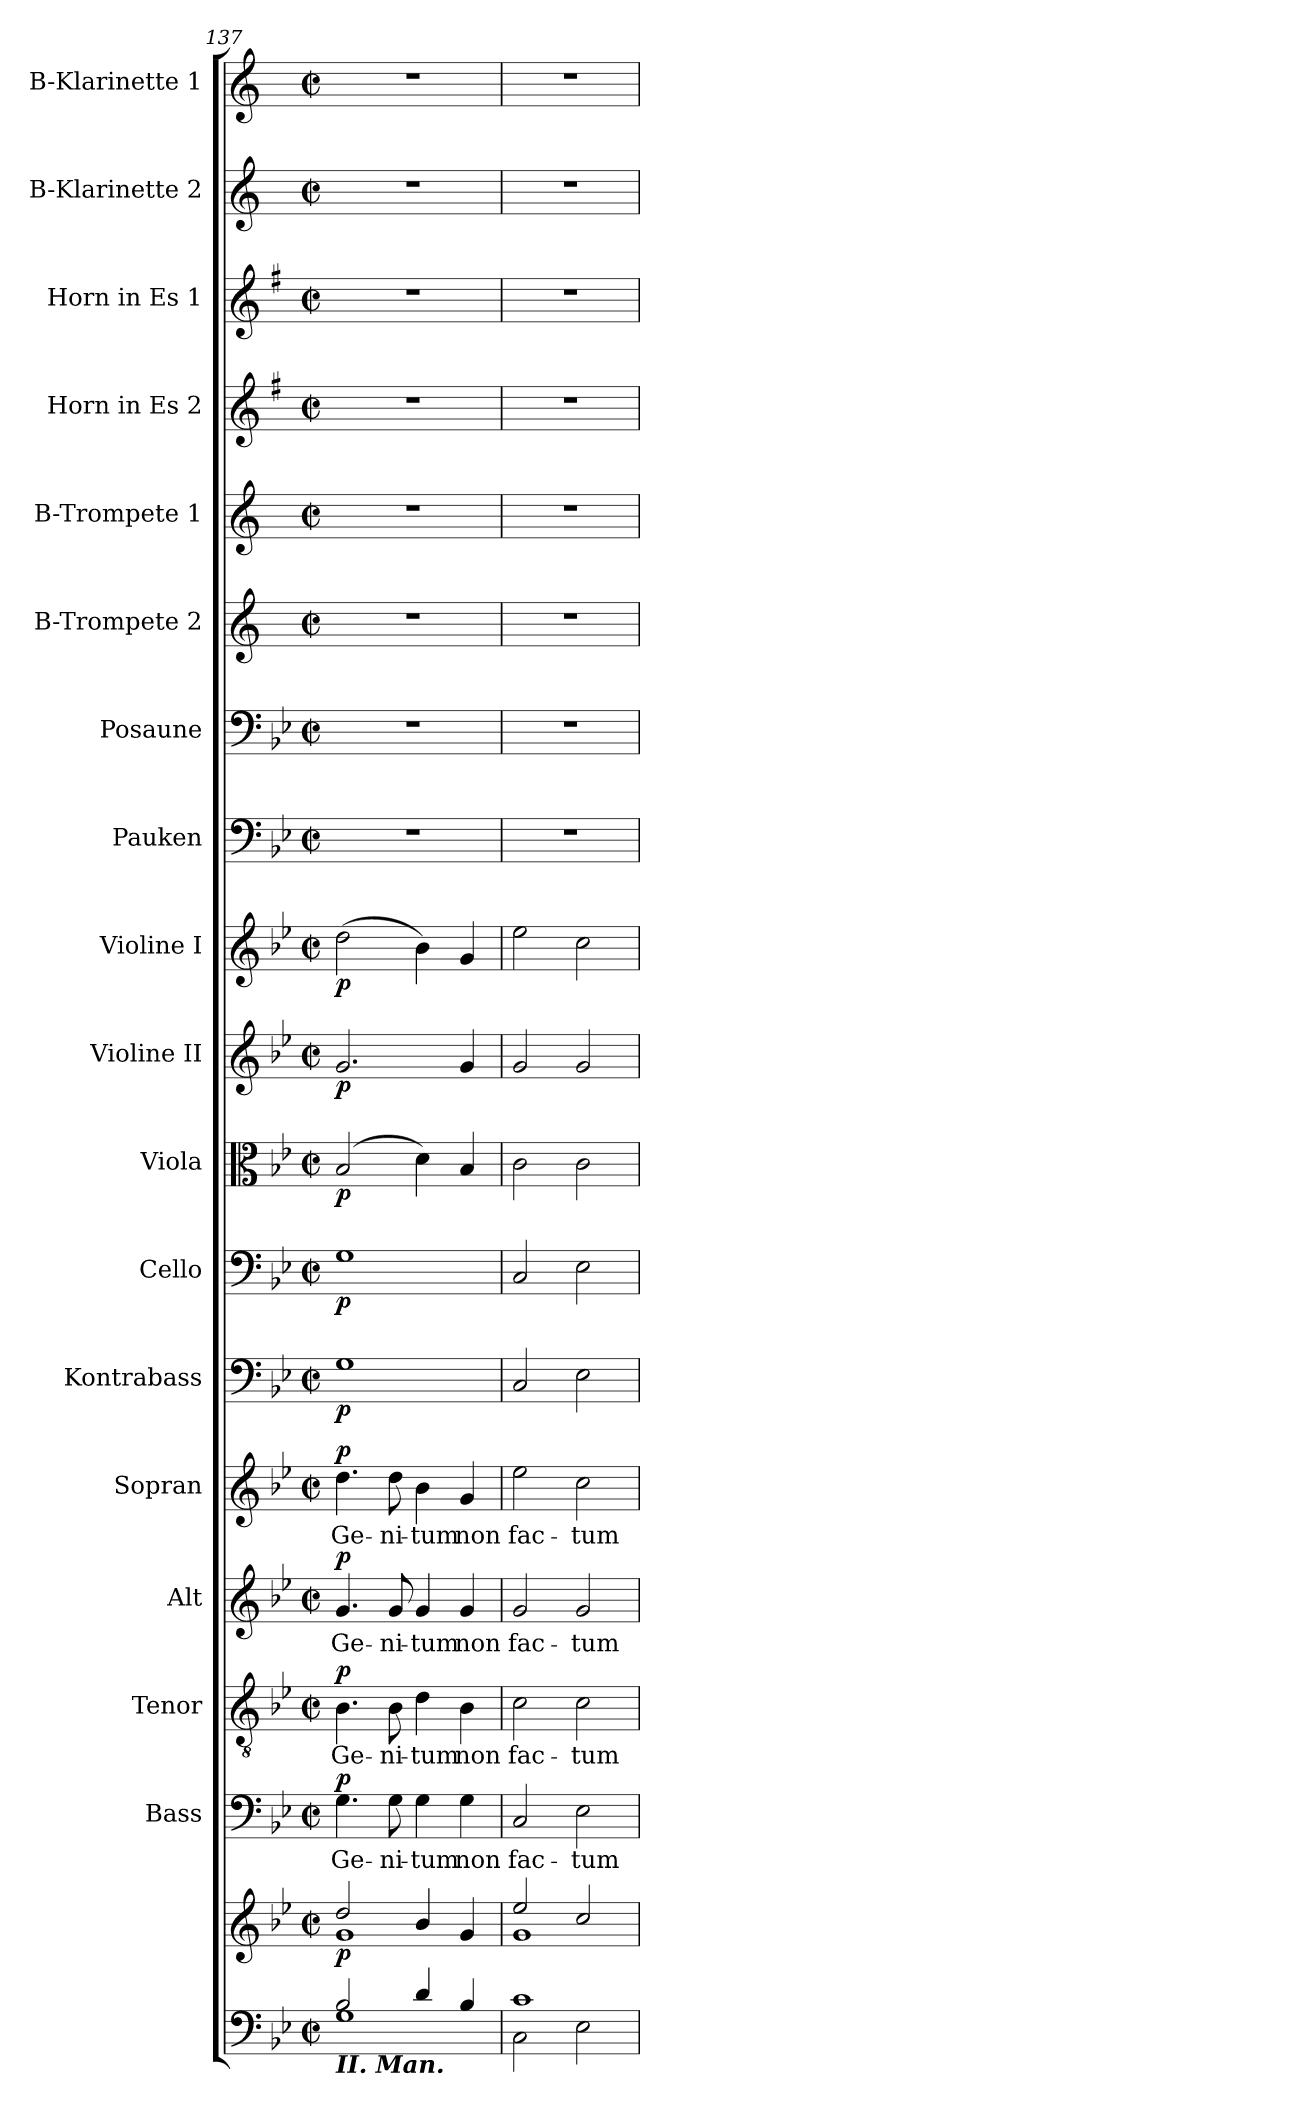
**kern	**kern	**dynam	**kern	**text	**dynam	**kern	**text	**dynam	**kern	**text	**dynam	**kern	**text	**dynam	**kern	**dynam	**kern	**dynam	**kern	**dynam	**kern	**dynam	**kern	**dynam	**kern	**kern	**kern	**kern	**kern	**kern	**kern	**kern
*part18	*part18	*part18	*part17	*part17	*part17	*part16	*part16	*part16	*part15	*part15	*part15	*part14	*part14	*part14	*part13	*part13	*part12	*part12	*part11	*part11	*part10	*part10	*part9	*part9	*part8	*part7	*part6	*part5	*part4	*part3	*part2	*part1
*staff19	*staff18	*staff18/19	*staff17	*staff17	*staff17	*staff16	*staff16	*staff16	*staff15	*staff15	*staff15	*staff14	*staff14	*staff14	*staff13	*staff13	*staff12	*staff12	*staff11	*staff11	*staff10	*staff10	*staff9	*staff9	*staff8	*staff7	*staff6	*staff5	*staff4	*staff3	*staff2	*staff1
*	*	*	*I"Bass	*	*	*I"Tenor	*	*	*I"Alt	*	*	*I"Sopran	*	*	*I"Kontrabass	*	*I"Cello	*	*I"Viola	*	*I"Violine II	*	*I"Violine I	*	*I"Pauken	*I"Posaune	*I"B-Trompete 2	*I"B-Trompete 1	*I"Horn in Es 2	*I"Horn in Es 1	*I"B-Klarinette 2	*I"B-Klarinette 1
*	*	*	*I'B.	*	*	*I'T.	*	*	*I'A.	*	*	*I'S.	*	*	*I'Kb.	*	*	*	*I'Vla.	*	*I'Vl. II	*	*I'Vl. I	*	*I'Pk.	*I'Pos.	*I'B Trp. 2	*I'B Trp. 1	*	*	*I'B Kl. 2	*I'B Kl. 1
*clefF4	*clefG2	*	*clefF4	*	*	*clefGv2	*	*	*clefG2	*	*	*clefG2	*	*	*clefF4	*	*clefF4	*	*clefC3	*	*clefG2	*	*clefG2	*	*clefF4	*clefF4	*clefG2	*clefG2	*clefG2	*clefG2	*clefG2	*clefG2
*	*	*	*	*	*	*	*	*	*	*	*	*	*	*	*ITrd7c12	*	*	*	*	*	*	*	*	*	*	*	*ITrd1c2	*ITrd1c2	*ITrd5c9	*ITrd5c9	*ITrd1c2	*ITrd1c2
*k[b-e-]	*k[b-e-]	*	*k[b-e-]	*	*	*k[b-e-]	*	*	*k[b-e-]	*	*	*k[b-e-]	*	*	*k[b-e-]	*	*k[b-e-]	*	*k[b-e-]	*	*k[b-e-]	*	*k[b-e-]	*	*k[b-e-]	*k[b-e-]	*k[b-e-]	*k[b-e-]	*k[b-e-]	*k[b-e-]	*k[b-e-]	*k[b-e-]
*B-:	*B-:	*	*B-:	*	*	*B-:	*	*	*B-:	*	*	*B-:	*	*	*B-:	*	*B-:	*	*B-:	*	*B-:	*	*B-:	*	*B-:	*B-:	*B-:	*B-:	*B-:	*B-:	*B-:	*B-:
*M2/2	*M2/2	*	*M2/2	*	*	*M2/2	*	*	*M2/2	*	*	*M2/2	*	*	*M2/2	*	*M2/2	*	*M2/2	*	*M2/2	*	*M2/2	*	*M2/2	*M2/2	*M2/2	*M2/2	*M2/2	*M2/2	*M2/2	*M2/2
*met(c|)	*met(c|)	*	*met(c|)	*	*	*met(c|)	*	*	*met(c|)	*	*	*met(c|)	*	*	*met(c|)	*	*met(c|)	*	*met(c|)	*	*met(c|)	*	*met(c|)	*	*met(c|)	*met(c|)	*met(c|)	*met(c|)	*met(c|)	*met(c|)	*met(c|)	*met(c|)
=137	=137	=137	=137	=137	=137	=137	=137	=137	=137	=137	=137	=137	=137	=137	=137	=137	=137	=137	=137	=137	=137	=137	=137	=137	=137	=137	=137	=137	=137	=137	=137	=137
*^	*^	*	*	*	*	*	*	*	*	*	*	*	*	*	*	*	*	*	*	*	*	*	*	*	*	*	*	*	*	*	*	*
!LO:TX:b:Bi:t=II. Man.	!	!	!	!	!	!	!	!	!	!	!	!	!	!	!	!	!	!	!	!	!	!	!	!	!	!	!	!	!	!	!	!	!	!
!	!	!	!	!LO:DY:b	!	!LO:LY:b	!LO:DY:a	!	!LO:LY:b	!LO:DY:a	!	!LO:LY:b	!LO:DY:a	!	!LO:LY:b	!LO:DY:a	!	!LO:DY:b	!	!LO:DY:b	!	!LO:DY:b	!	!LO:DY:b	!	!LO:DY:b	!	!	!	!	!	!	!	!
2B-/	1G	2dd/	1g	p	4.G\	Ge-	p	4.B-\	Ge-	p	4.g/	Ge-	p	4.dd\	Ge-	p	1GG	p	1G	p	(2B-/	p	2.g/	p	(>2dd\	p	1r	1r	1r	1r	1r	1r	1r	1r
!	!	!	!	!	!	!LO:LY:b	!	!	!LO:LY:b	!	!	!LO:LY:b	!	!	!LO:LY:b	!	!	!	!	!	!	!	!	!	!	!	!	!	!	!	!	!	!	!
.	.	.	.	.	8G\	-ni-	.	8B-\	-ni-	.	8g/	-ni-	.	8dd\	-ni-	.	.	.	.	.	.	.	.	.	.	.	.	.	.	.	.	.	.	.
!	!	!	!	!	!	!LO:LY:b	!	!	!LO:LY:b	!	!	!LO:LY:b	!	!	!LO:LY:b	!	!	!	!	!	!	!	!	!	!	!	!	!	!	!	!	!	!	!
4d/	.	4b-/	.	.	4G\	-tum	.	4d\	-tum	.	4g/	-tum	.	4b-\	-tum	.	.	.	.	.	4d\)	.	.	.	4b-\)	.	.	.	.	.	.	.	.	.
!	!	!	!	!	!	!LO:LY:b	!	!	!LO:LY:b	!	!	!LO:LY:b	!	!	!LO:LY:b	!	!	!	!	!	!	!	!	!	!	!	!	!	!	!	!	!	!	!
4B-/	.	4g/	.	.	4G\	non	.	4B-\	non	.	4g/	non	.	4g/	non	.	.	.	.	.	4B-/	.	4g/	.	4g/	.	.	.	.	.	.	.	.	.
!!LO:PB:g=z
=138	=138	=138	=138	=138	=138	=138	=138	=138	=138	=138	=138	=138	=138	=138	=138	=138	=138	=138	=138	=138	=138	=138	=138	=138	=138	=138	=138	=138	=138	=138	=138	=138	=138	=138
!	!	!	!	!	!	!LO:LY:b	!	!	!LO:LY:b	!	!	!LO:LY:b	!	!	!LO:LY:b	!	!	!	!	!	!	!	!	!	!	!	!	!	!	!	!	!	!	!
1c	2C\	2ee-/	1g	.	2C/	fac-	.	2c\	fac-	.	2g/	fac-	.	2ee-\	fac-	.	2CC/	.	2C/	.	2c\	.	2g/	.	2ee-\	.	1r	1r	1r	1r	1r	1r	1r	1r
!	!	!	!	!	!	!LO:LY:b	!	!	!LO:LY:b	!	!	!LO:LY:b	!	!	!LO:LY:b	!	!	!	!	!	!	!	!	!	!	!	!	!	!	!	!	!	!	!
.	2E-\	2cc/	.	.	2E-\	-tum	.	2c\	-tum	.	2g/	-tum	.	2cc\	-tum	.	2EE-\	.	2E-\	.	2c\	.	2g/	.	2cc\	.	.	.	.	.	.	.	.	.
*v	*v	*	*	*	*	*	*	*	*	*	*	*	*	*	*	*	*	*	*	*	*	*	*	*	*	*	*	*	*	*	*	*	*	*
*	*v	*v	*	*	*	*	*	*	*	*	*	*	*	*	*	*	*	*	*	*	*	*	*	*	*	*	*	*	*	*	*	*	*
=	=	=	=	=	=	=	=	=	=	=	=	=	=	=	=	=	=	=	=	=	=	=	=	=	=	=	=	=	=	=	=	=
*-	*-	*-	*-	*-	*-	*-	*-	*-	*-	*-	*-	*-	*-	*-	*-	*-	*-	*-	*-	*-	*-	*-	*-	*-	*-	*-	*-	*-	*-	*-	*-	*-
